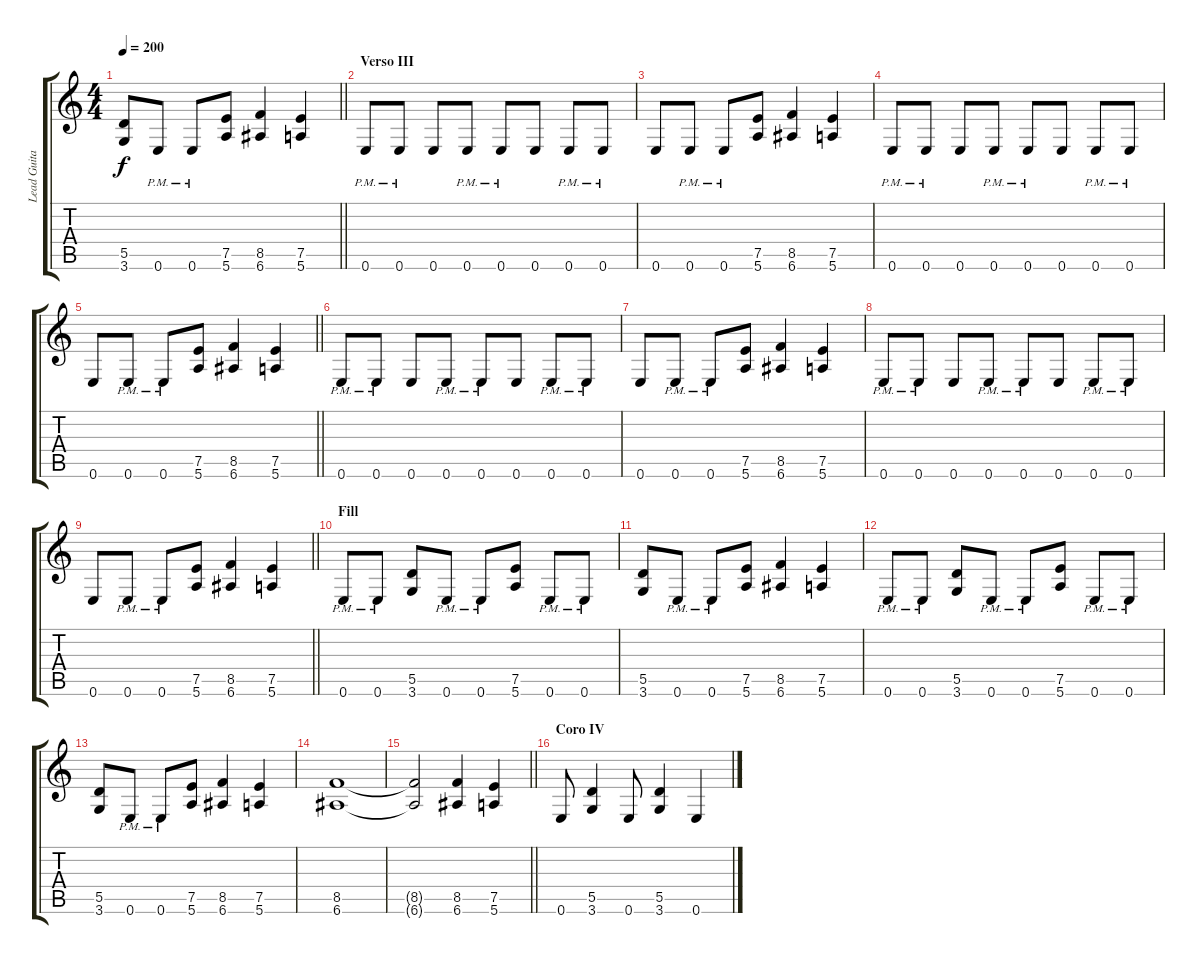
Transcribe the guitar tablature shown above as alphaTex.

\track ("Lead Guitar" "Lead Guita") {instrument distortionguitar}
\staff {score tabs}
\tuning (E4 B3 G3 D3 A2 E2) {hide}
\ts (4 4)
\tempo 200
\clef g2
\barLineRight lightlight
\ks c
(5.5 3.6).8{dy f} 0.6{pm}.8 0.6{pm}.8 (7.5 5.6).8 (8.5 6.6).4 (7.5 5.6).4 |
\section ("" "Verso III")
0.6{pm}.8 0.6{pm}.8 0.6.8 0.6{pm}.8 0.6{pm}.8 0.6.8 0.6{pm}.8 0.6{pm}.8 |
0.6.8 0.6{pm}.8 0.6{pm}.8 (7.5 5.6).8 (8.5 6.6).4 (7.5 5.6).4 |
0.6{pm}.8 0.6{pm}.8 0.6.8 0.6{pm}.8 0.6{pm}.8 0.6.8 0.6{pm}.8 0.6{pm}.8 |
\barLineRight lightlight
0.6.8 0.6{pm}.8 0.6{pm}.8 (7.5 5.6).8 (8.5 6.6).4 (7.5 5.6).4 |
\section ("" "")
0.6{pm}.8 0.6{pm}.8 0.6.8 0.6{pm}.8 0.6{pm}.8 0.6.8 0.6{pm}.8 0.6{pm}.8 |
0.6.8 0.6{pm}.8 0.6{pm}.8 (7.5 5.6).8 (8.5 6.6).4 (7.5 5.6).4 |
0.6{pm}.8 0.6{pm}.8 0.6.8 0.6{pm}.8 0.6{pm}.8 0.6.8 0.6{pm}.8 0.6{pm}.8 |
\barLineRight lightlight
0.6.8 0.6{pm}.8 0.6{pm}.8 (7.5 5.6).8 (8.5 6.6).4 (7.5 5.6).4 |
\section ("" "Fill")
0.6{pm}.8 0.6{pm}.8 (5.5 3.6).8 0.6{pm}.8 0.6{pm}.8 (7.5 5.6).8 0.6{pm}.8 0.6{pm}.8 |
(5.5 3.6).8 0.6{pm}.8 0.6{pm}.8 (7.5 5.6).8 (8.5 6.6).4 (7.5 5.6).4 |
0.6{pm}.8 0.6{pm}.8 (5.5 3.6).8 0.6{pm}.8 0.6{pm}.8 (7.5 5.6).8 0.6{pm}.8 0.6{pm}.8 |
(5.5 3.6).8 0.6{pm}.8 0.6{pm}.8 (7.5 5.6).8 (8.5 6.6).4 (7.5 5.6).4 |
(8.5 6.6).1 |
\barLineRight lightlight
(8.5{t} 6.6{t}).2 (8.5 6.6).4 (7.5 5.6).4 |
\section ("" "Coro IV")
0.6.8 (5.5 3.6).4 0.6.8 (5.5 3.6).4 0.6.4
